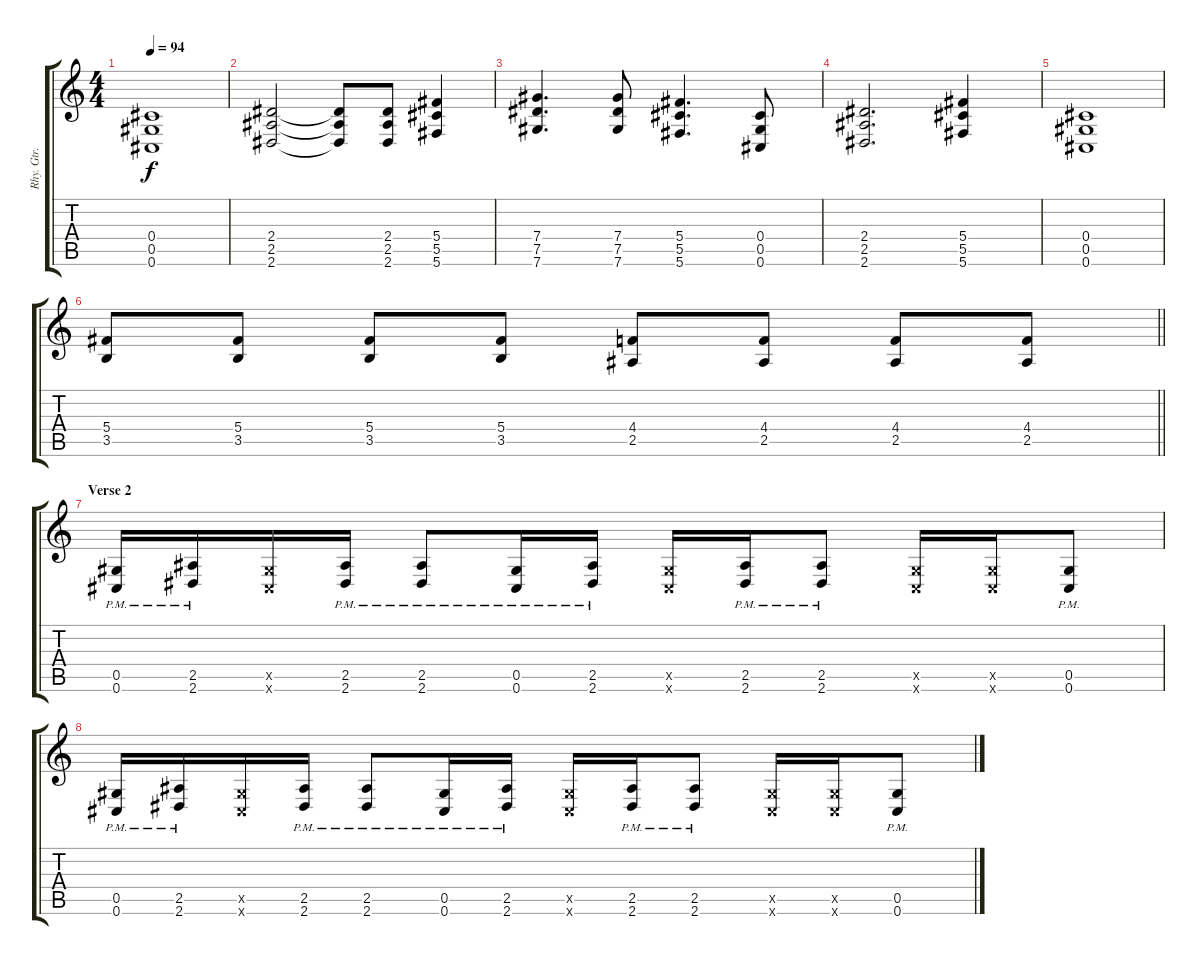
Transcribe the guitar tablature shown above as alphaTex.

\track ("Rhy. Gtr. 1" "Rhy. Gtr. ") {instrument distortionguitar}
\staff {score tabs}
\tuning (Eb4 Bb3 Gb3 Db3 Ab2 Db2) {hide}
\ts (4 4)
\tempo 94
\clef g2
\ks c
(0.4 0.5 0.6).1{dy f} |
(2.4 2.5 2.6).2 (2.4{t} 2.5{t} 2.6{t}).8 (2.4 2.5 2.6).8 (5.4 5.5 5.6).4 |
(7.4 7.5 7.6).4{d} (7.4 7.5 7.6).8 (5.4 5.5 5.6).4{d} (0.4 0.5 0.6).8 |
(2.4 2.5 2.6).2{d} (5.4 5.5 5.6).4 |
(0.4 0.5 0.6).1 |
\barLineRight lightlight
(5.4 3.5).8 (5.4 3.5).8 (5.4 3.5).8 (5.4 3.5).8 (4.4 2.5).8 (4.4 2.5).8 (4.4 2.5).8 (4.4 2.5).8 |
\section ("" "Verse 2")
(0.5{pm} 0.6{pm}).16 (2.5{pm} 2.6{pm}).16 (0.5{x} 0.6{x}).16 (2.5{pm} 2.6{pm}).16 (2.5{pm} 2.6{pm}).8 (0.5{pm} 0.6{pm}).16 (2.5{pm} 2.6{pm}).16 (0.5{x} 0.6{x}).16 (2.5{pm} 2.6{pm}).16 (2.5{pm} 2.6{pm}).8 (0.5{x} 0.6{x}).16 (0.5{x} 0.6{x}).16 (0.5{pm} 0.6{pm}).8 |
(0.5{pm} 0.6{pm}).16 (2.5{pm} 2.6{pm}).16 (0.5{x} 0.6{x}).16 (2.5{pm} 2.6{pm}).16 (2.5{pm} 2.6{pm}).8 (0.5{pm} 0.6{pm}).16 (2.5{pm} 2.6{pm}).16 (0.5{x} 0.6{x}).16 (2.5{pm} 2.6{pm}).16 (2.5{pm} 2.6{pm}).8 (0.5{x} 0.6{x}).16 (0.5{x} 0.6{x}).16 (0.5{pm} 0.6{pm}).8
